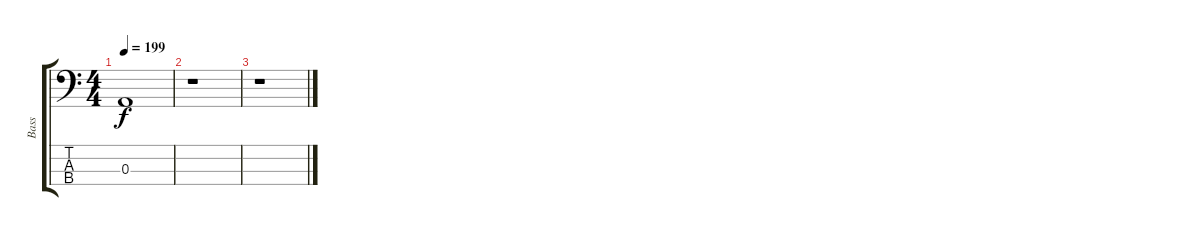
\track ("Bass" "Bass") {instrument electricbassfinger}
\staff {score tabs}
\tuning (G2 D2 A1 E1) {hide}
\ts (4 4)
\tempo 199
\clef f4
\ks c
0.3{t}.1{dy f volume 0} |
r.1 |
r.1
